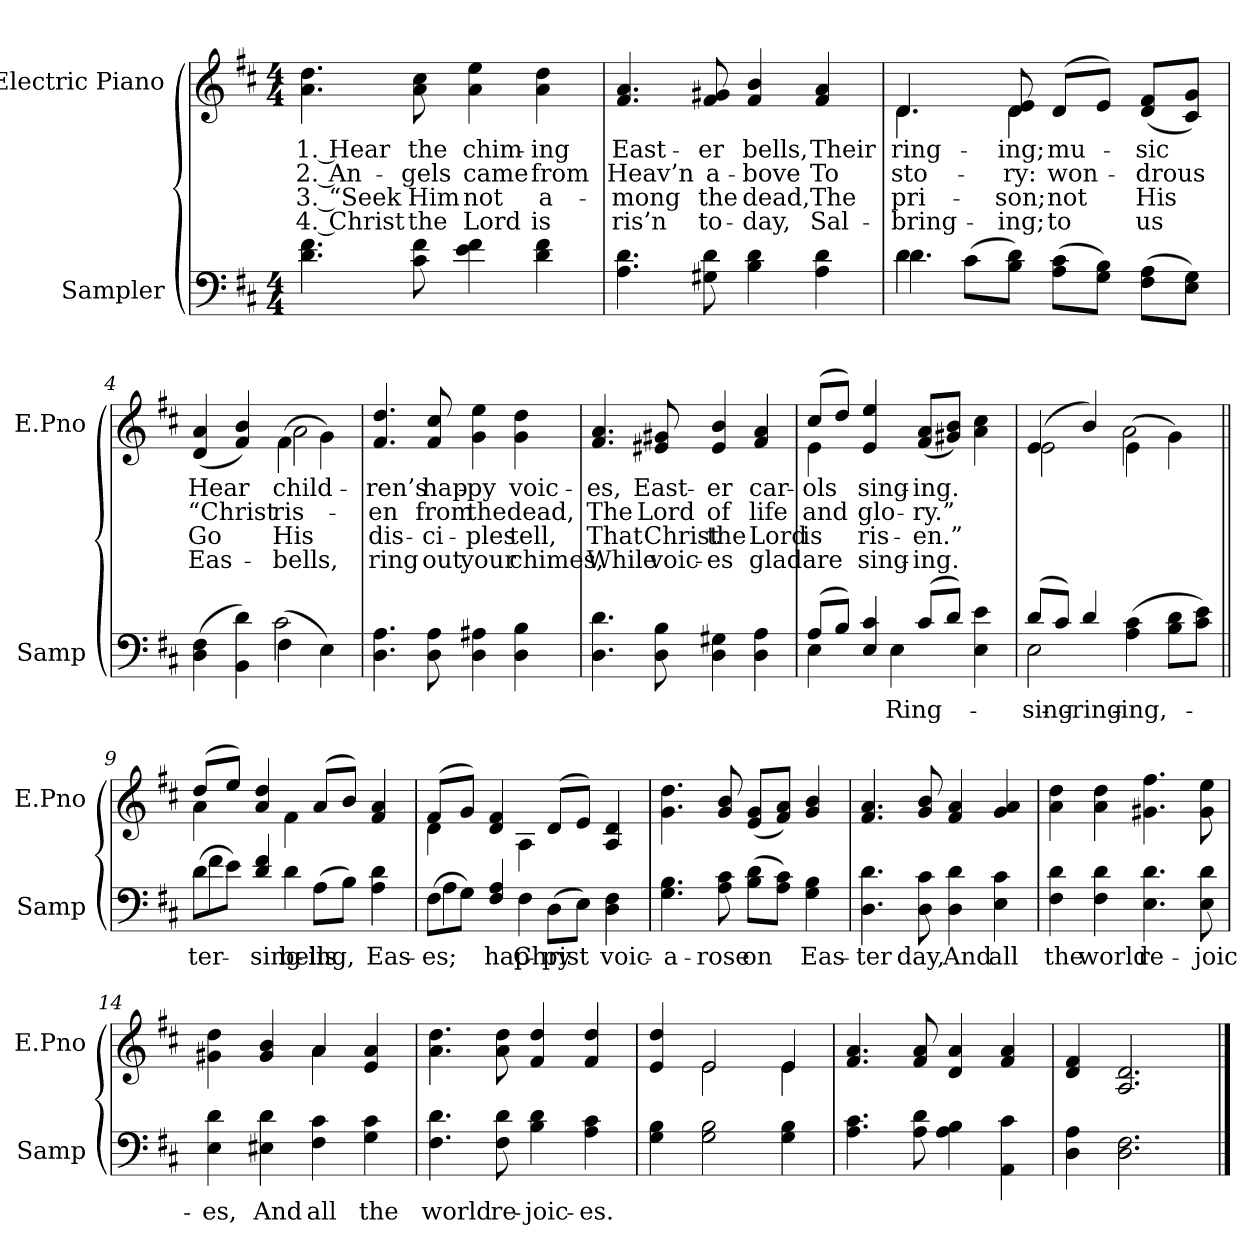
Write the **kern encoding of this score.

**kern	**text	**kern	**text	**text	**text	**text
*part2	*part2	*part1	*part1	*part1	*part1	*part1
*staff2	*staff2	*staff1	*staff1	*staff1	*staff1	*staff1
*I"Sampler	*	*I"Electric Piano	*	*	*	*
*I'Samp	*	*I'E.Pno	*	*	*	*
*clefF4	*	*clefG2	*	*	*	*
*k[f#c#]	*	*k[f#c#]	*	*	*	*
*D:	*	*D:	*	*	*	*
*M4/4	*	*M4/4	*	*	*	*
=1	=1	=1	=1	=1	=1	=1
4.d 4.f#	.	4.a\ 4.dd\	1. Hear	2. An-	3. “Seek	4. Christ
8c# 8f#	.	8a 8cc#	the	-gels	Him	the
4e 4f#	.	4a 4ee	chim-	came	not	Lord
4d 4f#	.	4a 4dd	-ing	from	a-	is
=2	=2	=2	=2	=2	=2	=2
4.A 4.d	.	4.f# 4.a	East-	Heav’n	-mong	ris’n
8G#X 8d	.	8f# 8g#X	-er	a-	the	to-
4B 4d	.	4f# 4b	bells,	-bove	dead,	-day,
4A 4d	.	4f# 4a	Their	To	The	Sal-
=3	=3	=3	=3	=3	=3	=3
*^	*	*^	*	*	*	*
4d\	4.d	.	4.d/	4.d	ring-	sto-	pri-	bring-
(8c#\L	.	.	.	.	.	.	.	.
8B\ 8d\J)	2ryy	.	8d 8e	4d	-ing;	-ry:	-son;	-ing;
(8A\ 8c#\L	.	.	(8d/L	.	mu-	won-	not	to
8G\ 8B\J)	.	.	8e/J)	4.ryy	.	.	.	.
(8F#\ 8A\L	.	.	(8d/ 8f#/L	.	-sic	-drous	His	us
8E\ 8G\J)	8ryy	.	8c#/ 8g/J)	.	.	.	.	.
=4	=4	=4	=4	=4	=4	=4	=4	=4
(4D 4F#	2ryy	.	(4d 4a	2ryy	Hear	“Christ	Go	Eas-
4BB 4d)	.	.	4f# 4b)	.	.	.	.	.
(4F#\	2c#	.	(4f#\	2a	child-	ris-	His	bells,
4E\)	.	.	4g\)	.	.	.	.	.
*v	*v	*	*	*	*	*	*	*
*	*	*v	*v	*	*	*	*
=5	=5	=5	=5	=5	=5	=5
4.D 4.A	.	4.f# 4.dd	-ren’s	-en	dis-	ring
8D 8A	.	8f# 8cc#	hap-	from	-ci-	out
4D 4A#X	.	4g 4ee	-py	the	-ples	your
4D 4B	.	4g 4dd	voic-	dead,	tell,	chimes,
=6	=6	=6	=6	=6	=6	=6
4.D 4.d	.	4.f# 4.a	-es,	The	That	While
8D 8B	.	8e#X 8g#X	East-	Lord	Christ	voic-
4D 4G#X	.	4e# 4b	-er	of	the	-es
4D 4A	.	4f# 4a	car-	life	Lord	glad
=7	=7	=7	=7	=7	=7	=7
*^	*	*^	*	*	*	*
(8A/L	4E	.	(8cc#/L	4e	-ols	and	is	are
8B/J)	.	.	8dd/J)	.	.	.	.	.
4E 4c#	8ryy	.	4e 4ee	2.ryy	sing-	glo-	ris-	sing-
.	4E	Ring-	.	.	.	.	.	.
(8c#/L	.	.	(8f#/ 8a/L	.	-ing.	-ry.”	-en.”	-ing.
8d/J)	4.ryy	.	8g#X/ 8b/J)	.	.	.	.	.
4E 4e	.	.	4a 4cc#	.	.	.	.	.
=8	=8	=8	=8	=8	=8	=8	=8	=8
(8d/L	2E	sing-	(4e/	2e	.	.	.	.
8c#/J)	.	.	.	.	.	.	.	.
4d/	.	ring-	4b/)	.	.	.	.	.
(4A 4c#	2ryy	-ing,	(4e\	2a	.	.	.	.
8B\ 8d\L	.	.	4g\)	.	.	.	.	.
8c#\ 8e\J)	.	.	.	.	.	.	.	.
=9||	=9||	=9||	=9||	=9||	=9||	=9||	=9||	=9||
(8d\L	4f#	-ter	(8dd/L	4a	.	.	.	.
8e\J)	.	.	8ee/J)	.	.	.	.	.
4d 4f#	8ryy	sing-	4a 4dd	8ryy	.	.	.	.
.	4d	bells	.	4f#	.	.	.	.
(8A\L	.	-ing,	(8a/L	.	.	.	.	.
8B\J)	4.ryy	.	8b/J)	4.ryy	.	.	.	.
4A 4d	.	Eas-	4f# 4a	.	.	.	.	.
=10	=10	=10	=10	=10	=10	=10	=10	=10
(8F#\L	4A	-es;	(8f#/L	4d	.	.	.	.
8G\J)	.	.	8g/J)	.	.	.	.	.
4F# 4A	8ryy	hap-	4d 4f#	8ryy	.	.	.	.
.	4F#	Christ	.	4A	.	.	.	.
(8D\L	.	-py	(8d/L	.	.	.	.	.
8E\J)	4.ryy	.	8e/J)	4.ryy	.	.	.	.
4D 4F#	.	voic-	4A 4d	.	.	.	.	.
*v	*v	*	*	*	*	*	*	*
*	*	*v	*v	*	*	*	*
=11	=11	=11	=11	=11	=11	=11
4.G 4.B	a-	4.g 4.dd	.	.	.	.
8A 8c#	-rose	8g 8b	.	.	.	.
(8B\ 8d\L	on	(8e/ 8g/L	.	.	.	.
8A\ 8c#\J)	.	8f#/ 8a/J)	.	.	.	.
4G 4B	Eas-	4g 4b	.	.	.	.
=12	=12	=12	=12	=12	=12	=12
4.D 4.d	-ter	4.f# 4.a	.	.	.	.
8D 8c#	day,	8g 8b	.	.	.	.
4D 4d	And	4f# 4a	.	.	.	.
4E 4c#	all	4g 4a	.	.	.	.
=13	=13	=13	=13	=13	=13	=13
4F# 4d	the	4a 4dd	.	.	.	.
4F# 4d	world	4a 4dd	.	.	.	.
4.E 4.d	re-	4.g#X 4.ff#	.	.	.	.
8E 8d	-joic-	8g# 8ee	.	.	.	.
=14	=14	=14	=14	=14	=14	=14
*	*	*^	*	*	*	*
4E 4d	-es,	4g#X 4dd	2ryy	.	.	.	.
4E#X 4d	And	4g# 4b	.	.	.	.	.
4F# 4c#	all	4a/	4a	.	.	.	.
4G 4c#	the	4e 4a	4ryy	.	.	.	.
*	*	*v	*v	*	*	*	*
=15	=15	=15	=15	=15	=15	=15
4.F# 4.d	world	4.a 4.dd	.	.	.	.
8F# 8d	re-	8a 8dd	.	.	.	.
4B 4d	-joic-	4f# 4dd	.	.	.	.
4A 4c#	-es.	4f# 4dd	.	.	.	.
=16	=16	=16	=16	=16	=16	=16
*	*	*^	*	*	*	*
4G 4B	.	4e 4dd	4ryy	.	.	.	.
2G 2B	.	2e/	2e	.	.	.	.
4G 4B	.	4e/	4e	.	.	.	.
*	*	*v	*v	*	*	*	*
=17	=17	=17	=17	=17	=17	=17
4.A 4.c#	.	4.f# 4.a	.	.	.	.
8A 8d	.	8f# 8a	.	.	.	.
4A 4B	.	4d 4a	.	.	.	.
4AA 4c#	.	4f# 4a	.	.	.	.
=18	=18	=18	=18	=18	=18	=18
4D 4A	.	4d 4f#	.	.	.	.
2.D 2.F#	.	2.A 2.d	.	.	.	.
==	==	==	==	==	==	==
*-	*-	*-	*-	*-	*-	*-
